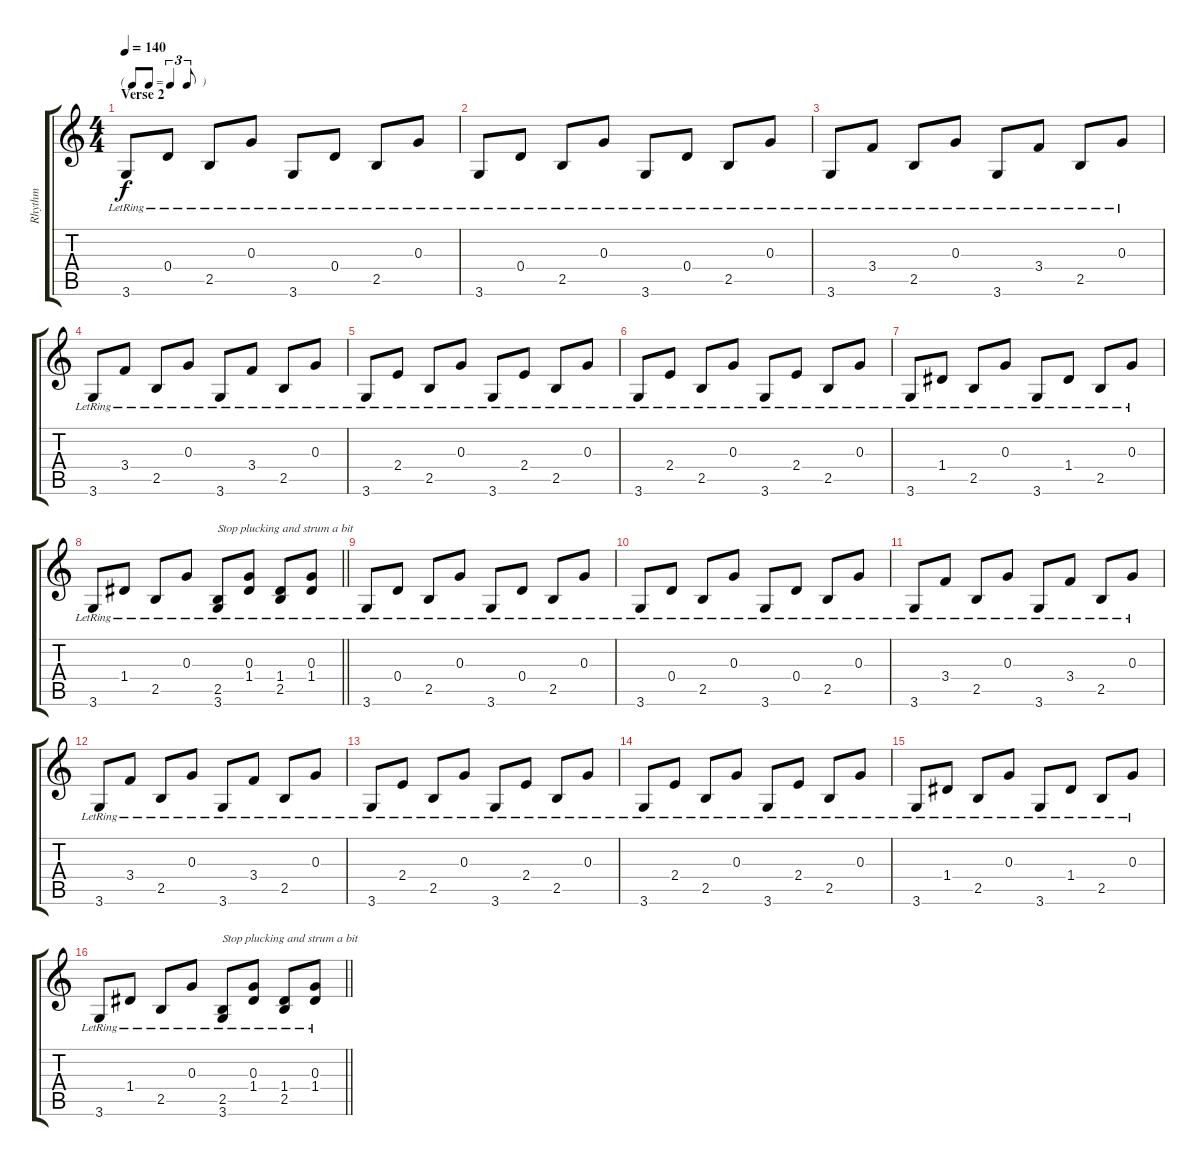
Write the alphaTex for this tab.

\track ("Rhythm" "Rhythm") {instrument electricguitarjazz}
\staff {score tabs}
\tuning (E4 B3 G3 D3 A2 E2) {hide}
\ts (4 4)
\tf triplet8th
\section ("" "Verse 2")
\tempo 140
\clef g2
\ks c
3.6{lr}.8{dy f} 0.4{lr}.8 2.5{lr}.8 0.3{lr}.8 3.6{lr}.8 0.4{lr}.8 2.5{lr}.8 0.3{lr}.8 |
3.6{lr}.8 0.4{lr}.8 2.5{lr}.8 0.3{lr}.8 3.6{lr}.8 0.4{lr}.8 2.5{lr}.8 0.3{lr}.8 |
3.6{lr}.8 3.4{lr}.8 2.5{lr}.8 0.3{lr}.8 3.6{lr}.8 3.4{lr}.8 2.5{lr}.8 0.3{lr}.8 |
3.6{lr}.8 3.4{lr}.8 2.5{lr}.8 0.3{lr}.8 3.6{lr}.8 3.4{lr}.8 2.5{lr}.8 0.3{lr}.8 |
3.6{lr}.8 2.4{lr}.8 2.5{lr}.8 0.3{lr}.8 3.6{lr}.8 2.4{lr}.8 2.5{lr}.8 0.3{lr}.8 |
3.6{lr}.8 2.4{lr}.8 2.5{lr}.8 0.3{lr}.8 3.6{lr}.8 2.4{lr}.8 2.5{lr}.8 0.3{lr}.8 |
3.6{lr}.8 1.4{lr}.8 2.5{lr}.8 0.3{lr}.8 3.6{lr}.8 1.4{lr}.8 2.5{lr}.8 0.3{lr}.8 |
\barLineRight lightlight
3.6{lr}.8 1.4{lr}.8 2.5{lr}.8 0.3{lr}.8 (2.5{lr} 3.6{lr}).8{txt "Stop plucking and strum a bit"} (0.3{lr} 1.4{lr}).8 (1.4{lr} 2.5{lr}).8 (0.3{lr} 1.4{lr}).8 |
3.6{lr}.8 0.4{lr}.8 2.5{lr}.8 0.3{lr}.8 3.6{lr}.8 0.4{lr}.8 2.5{lr}.8 0.3{lr}.8 |
3.6{lr}.8 0.4{lr}.8 2.5{lr}.8 0.3{lr}.8 3.6{lr}.8 0.4{lr}.8 2.5{lr}.8 0.3{lr}.8 |
3.6{lr}.8 3.4{lr}.8 2.5{lr}.8 0.3{lr}.8 3.6{lr}.8 3.4{lr}.8 2.5{lr}.8 0.3{lr}.8 |
3.6{lr}.8 3.4{lr}.8 2.5{lr}.8 0.3{lr}.8 3.6{lr}.8 3.4{lr}.8 2.5{lr}.8 0.3{lr}.8 |
3.6{lr}.8 2.4{lr}.8 2.5{lr}.8 0.3{lr}.8 3.6{lr}.8 2.4{lr}.8 2.5{lr}.8 0.3{lr}.8 |
3.6{lr}.8 2.4{lr}.8 2.5{lr}.8 0.3{lr}.8 3.6{lr}.8 2.4{lr}.8 2.5{lr}.8 0.3{lr}.8 |
3.6{lr}.8 1.4{lr}.8 2.5{lr}.8 0.3{lr}.8 3.6{lr}.8 1.4{lr}.8 2.5{lr}.8 0.3{lr}.8 |
\barLineRight lightlight
3.6{lr}.8 1.4{lr}.8 2.5{lr}.8 0.3{lr}.8 (2.5{lr} 3.6{lr}).8{txt "Stop plucking and strum a bit"} (0.3{lr} 1.4{lr}).8 (1.4{lr} 2.5{lr}).8 (0.3{lr} 1.4{lr}).8
